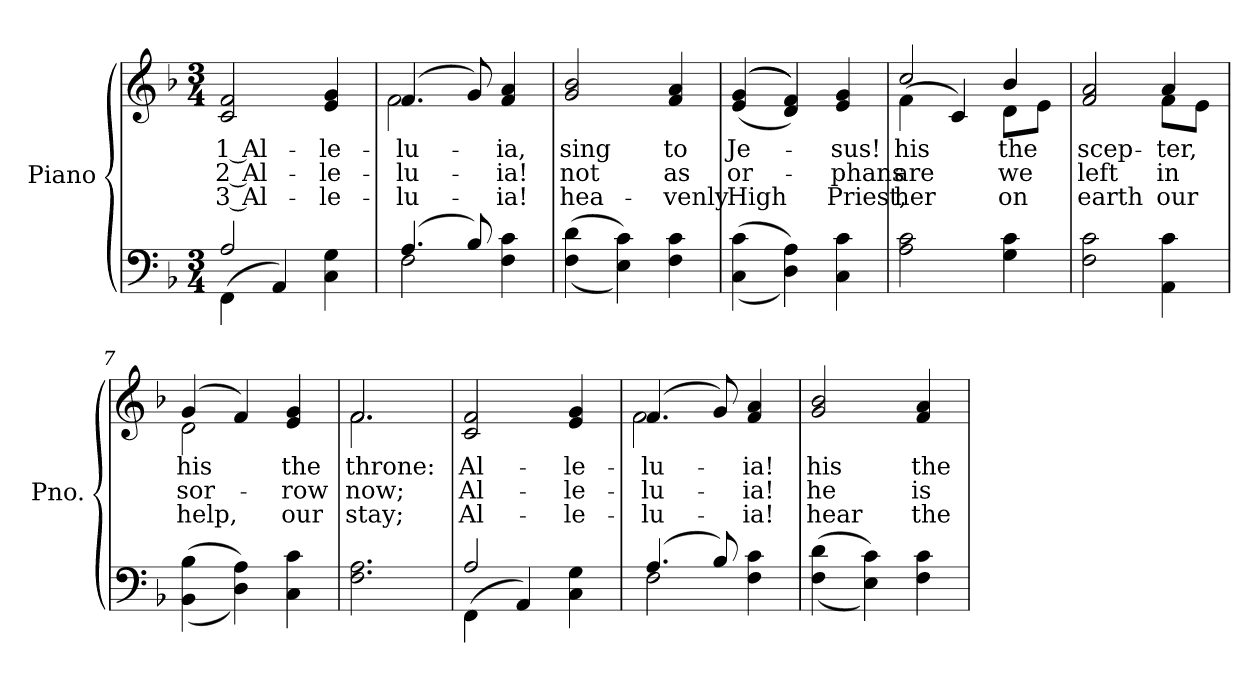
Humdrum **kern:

**kern	**kern	**text	**text	**text
*part2	*part1	*part1	*part1	*part1
*staff2	*staff1	*staff1	*staff1	*staff1
*I"Piano	*I"Piano	*	*	*
*I'Pno.	*I'Pno.	*	*	*
!!LO:PB:g=z
*clefF4	*clefG2	*	*	*
*k[b-]	*k[b-]	*	*	*
*F:	*F:	*	*	*
*M3/4	*M3/4	*	*	*
=1	=1	=1	=1	=1
*^	*	*	*	*
!	!	!	!LO:LY:b:color=#000000	!LO:LY:b:color=#000000	!LO:LY:b:color=#000000
2Ai/	(4FFi\	2ci/ 2fi	1 Al-	2 Al-	3 Al-
.	4AAi/)	.	.	.	.
!	!	!	!LO:LY:b:color=#000000	!LO:LY:b:color=#000000	!LO:LY:b:color=#000000
4Ci\ 4Gi	4ryy	4ei/ 4gi	-le-	-le-	-le-
=2	=2	=2	=2	=2	=2
!	!	!	!LO:LY:b:color=#000000	!LO:LY:b:color=#000000	!LO:LY:b:color=#000000
*	*	*^	*	*	*
(4.Ai/	2Fi\	(4.fi/	2fi\	-lu-	-lu-	-lu-
8B-i/)	.	8gi/)	.	.	.	.
!	!	!	!	!LO:LY:b:color=#000000	!LO:LY:b:color=#000000	!LO:LY:b:color=#000000
4Fi\ 4ci	4ryy	4fi/ 4ai	4ryy	-ia,	-ia!	-ia!
*v	*v	*	*	*	*	*
*	*v	*v	*	*	*
=3	=3	=3	=3	=3
*^	*^	*	*	*
!	!	!	!	!LO:LY:b:color=#000000	!LO:LY:b:color=#000000	!LO:LY:b:color=#000000
*v	*v	*	*	*	*	*
*	*v	*v	*	*	*
((4Fi\ 4di	2gi/ 2b-i	sing	not	hea-
4Ei\ 4ci))	.	.	.	.
!	!	!LO:LY:b:color=#000000	!LO:LY:b:color=#000000	!LO:LY:b:color=#000000
4Fi\ 4ci	4fi/ 4ai	to	as	-venly
=4	=4	=4	=4	=4
!	!	!LO:LY:b:color=#000000	!LO:LY:b:color=#000000	!LO:LY:b:color=#000000
((4Ci\ 4ci	(((4ei/ 4gi	Je-	or-	High
4Di\ 4Ai))	4di/ 4fi)))	.	.	.
!	!	!LO:LY:b:color=#000000	!LO:LY:b:color=#000000	!LO:LY:b:color=#000000
4Ci\ 4ci	4ei/ 4gi	-sus!	-phans	Priest,
=5	=5	=5	=5	=5
!	!	!LO:LY:b:color=#000000	!LO:LY:b:color=#000000	!LO:LY:b:color=#000000
*	*^	*	*	*
2Ai\ 2ci	2cci/	(4fi\	his	are	her
.	.	4ci/)	.	.	.
!	!	!	!LO:LY:b:color=#000000	!LO:LY:b:color=#000000	!LO:LY:b:color=#000000
4Gi\ 4ci	4b-i/	8di\L	the	we	on
.	.	8ei\J	.	.	.
=6	=6	=6	=6	=6	=6
!	!	!	!LO:LY:b:color=#000000	!LO:LY:b:color=#000000	!LO:LY:b:color=#000000
2Fi\ 2ci	2fi/ 2ai	2ryy	scep-	left	earth
!	!	!	!LO:LY:b:color=#000000	!LO:LY:b:color=#000000	!LO:LY:b:color=#000000
4AAi\ 4ci	4ai/	8fi\L	-ter,	in	our
.	.	8ei\J	.	.	.
=7	=7	=7	=7	=7	=7
!	!	!	!LO:LY:b:color=#000000	!LO:LY:b:color=#000000	!LO:LY:b:color=#000000
((4BB-i\ 4B-i	(4gi/	2di\	his	sor-	help,
4Di\ 4Ai))	4fi/)	.	.	.	.
!	!	!	!LO:LY:b:color=#000000	!LO:LY:b:color=#000000	!LO:LY:b:color=#000000
4Ci\ 4ci	4ei/ 4gi	4ryy	the	-row	our
=8	=8	=8	=8	=8	=8
!	!	!	!LO:LY:b:color=#000000	!LO:LY:b:color=#000000	!LO:LY:b:color=#000000
2.Fi\ 2.Ai	2.fi/	2.fi\	throne:	now;	stay;
*	*v	*v	*	*	*
!!LO:LB:g=z
=9	=9	=9	=9	=9
*^	*	*	*	*
*	*	*^	*	*	*
!	!	!	!	!LO:LY:b:color=#000000	!LO:LY:b:color=#000000	!LO:LY:b:color=#000000
*	*	*v	*v	*	*	*
2Ai/	(4FFi\	2ci/ 2fi	Al-	Al-	Al-
.	4AAi/)	.	.	.	.
!	!	!	!LO:LY:b:color=#000000	!LO:LY:b:color=#000000	!LO:LY:b:color=#000000
4Ci\ 4Gi	4ryy	4ei/ 4gi	-le-	-le-	-le-
=10	=10	=10	=10	=10	=10
!	!	!	!LO:LY:b:color=#000000	!LO:LY:b:color=#000000	!LO:LY:b:color=#000000
*	*	*^	*	*	*
(4.Ai/	2Fi\	(4.fi/	2fi\	-lu-	-lu-	-lu-
8B-i/)	.	8gi/)	.	.	.	.
!	!	!	!	!LO:LY:b:color=#000000	!LO:LY:b:color=#000000	!LO:LY:b:color=#000000
4Fi\ 4ci	4ryy	4fi/ 4ai	4ryy	-ia!	-ia!	-ia!
*v	*v	*	*	*	*	*
*	*v	*v	*	*	*
=11	=11	=11	=11	=11
*^	*^	*	*	*
!	!	!	!	!LO:LY:b:color=#000000	!LO:LY:b:color=#000000	!LO:LY:b:color=#000000
*v	*v	*	*	*	*	*
*	*v	*v	*	*	*
((4Fi\ 4di	2gi/ 2b-i	his	he	hear
4Ei\ 4ci))	.	.	.	.
!	!	!LO:LY:b:color=#000000	!LO:LY:b:color=#000000	!LO:LY:b:color=#000000
4Fi\ 4ci	4fi/ 4ai	the	is	the
=	=	=	=	=
*-	*-	*-	*-	*-
